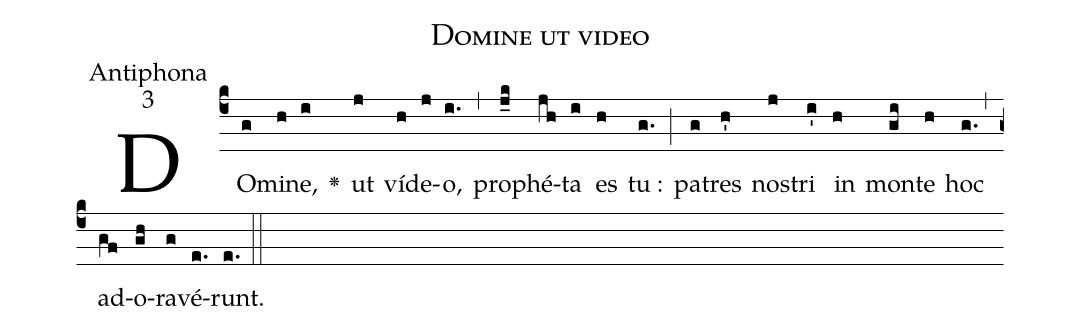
name:Domine ut video;
office-part:Antiphona;
mode:3;
%%
(c4) DO(g)mi(h)ne,(i) <v>\greheightstar</v>() ut(j) ví(h)de(j)o,(i.) (,)
pro(j_k)phé(jh)ta(i) es(h) tu :(g.) (;)
pa(g)tres(h') nos(j)tri(i') in(h) mon(gi)te(h) hoc(g.) (,)
ad(gf)o(gh)ra(g)vé(e.)runt.(e.) (::)
